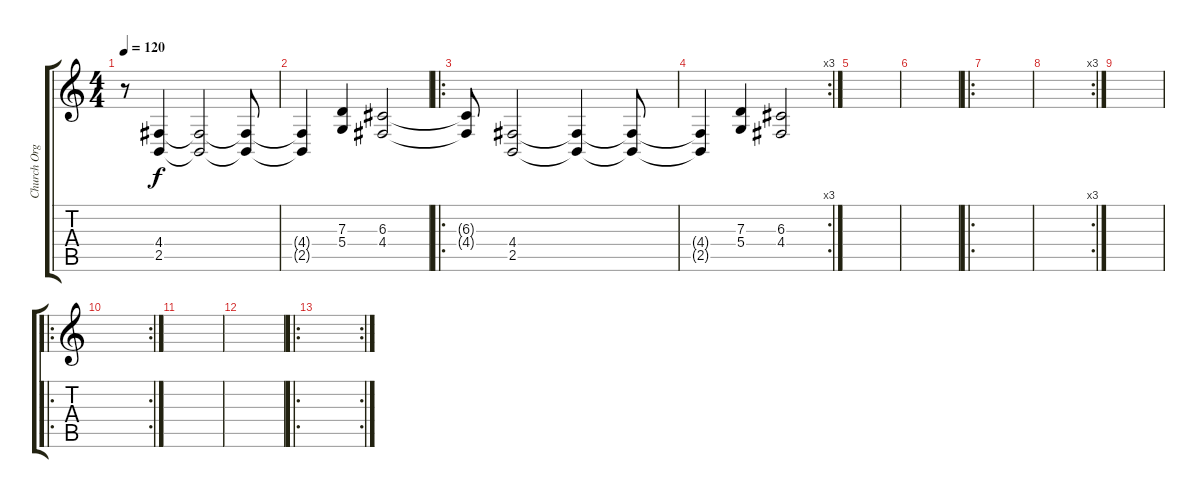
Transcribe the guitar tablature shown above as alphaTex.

\track ("Church Organ" "Church Org") {instrument churchorgan}
\staff {score tabs}
\tuning (E4 B3 G3 D3 A2 E2) {hide}
\ts (4 4)
\tempo 120
\clef g2
\ks c
r.8{dy f instrument churchorgan} (4.4 2.5).4 (4.4{t} 2.5{t}).2 (4.4{t} 2.5{t}).8 |
(4.4{t} 2.5{t}).4 (7.3 5.4).4 (6.3 4.4).2 |
\ro
(6.3{t} 4.4{t}).8 (4.4 2.5).2 (4.4{t} 2.5{t}).4 (4.4{t} 2.5{t}).8 |
\rc 3
(4.4{t} 2.5{t}).4 (7.3 5.4).4 (6.3 4.4).2 |
|
|
\ro
|
\rc 3
|
|
\ro
\rc 2
|
|
|
\ro
\rc 2
